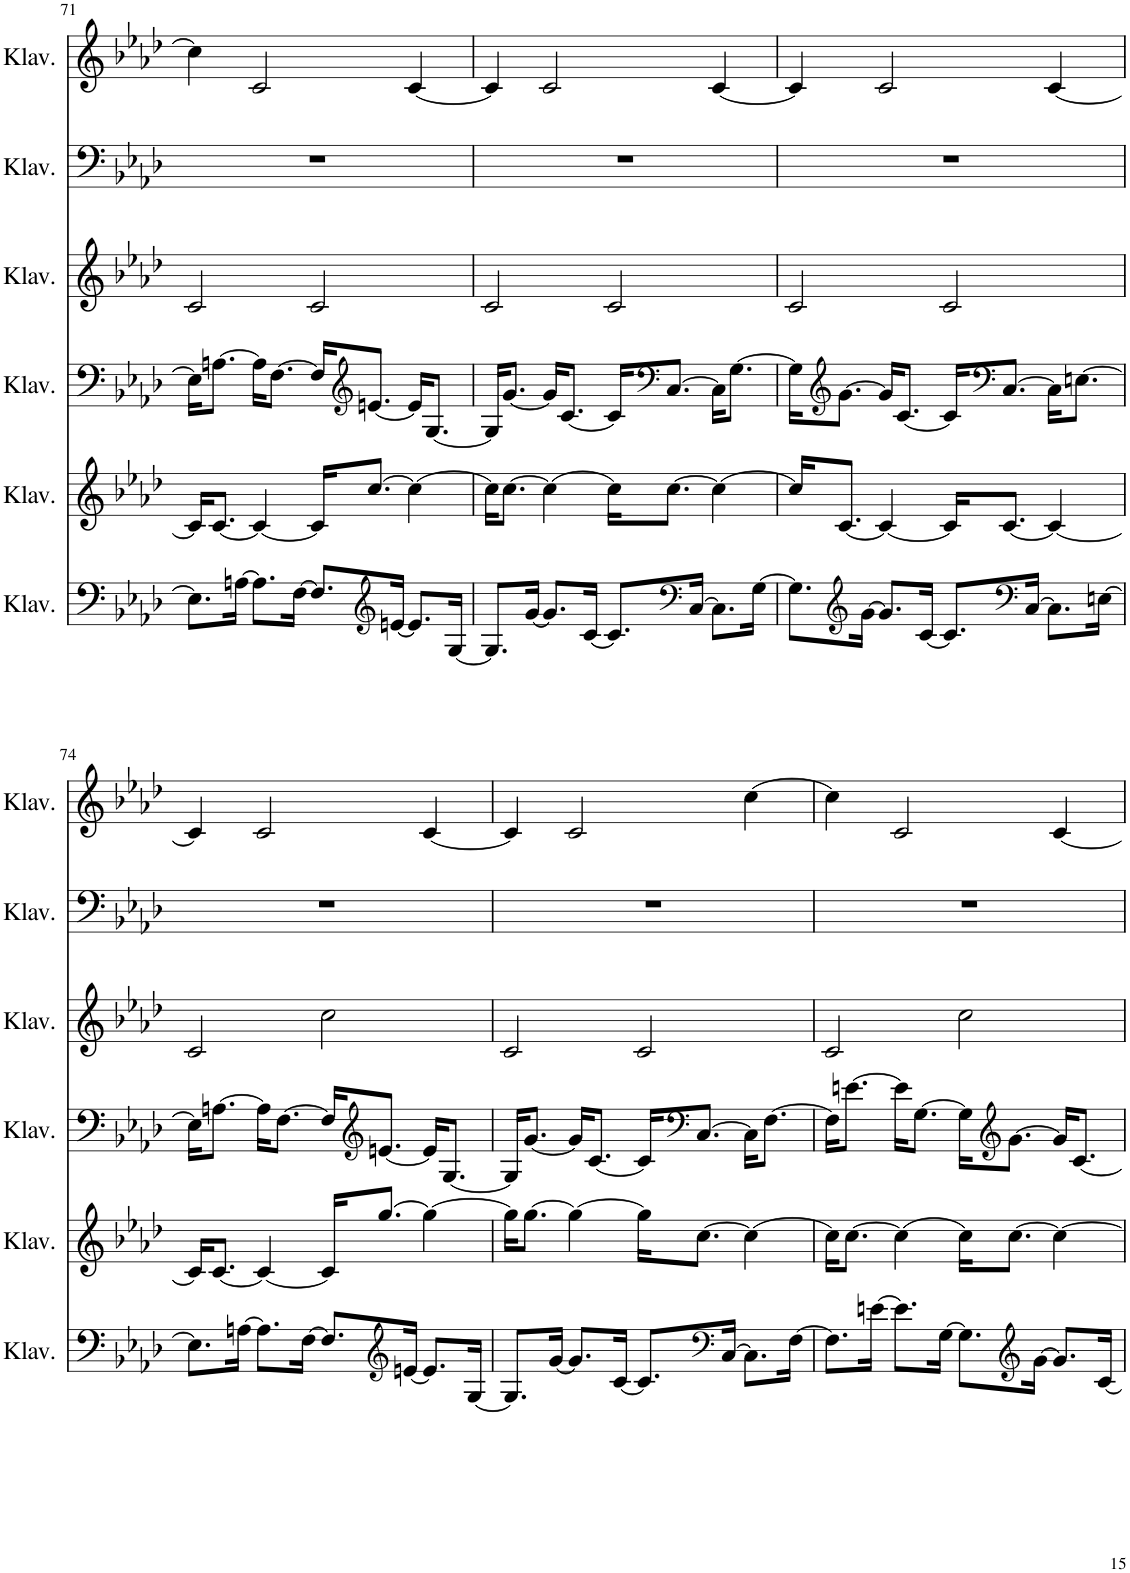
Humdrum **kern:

**kern	**kern	**kern	**kern	**kern	**kern
*part6	*part5	*part4	*part3	*part2	*part1
*staff6	*staff5	*staff4	*staff3	*staff2	*staff1
*I"Klavier	*I"Klavier	*I"Klavier	*I"Klavier	*I"Klavier	*I"Klavier
*I'Klav.	*I'Klav.	*I'Klav.	*I'Klav.	*I'Klav.	*I'Klav.
!!LO:PB:g=z
*clefF4	*clefG2	*clefF4	*clefG2	*clefF4	*clefG2
*k[b-e-a-d-]	*k[b-e-a-d-]	*k[b-e-a-d-]	*k[b-e-a-d-]	*k[b-e-a-d-]	*k[b-e-a-d-]
*M4/4	*M4/4	*M4/4	*M4/4	*M4/4	*M4/4
=71	=71	=71	=71	=71	=71
8.E\L]	16c/KL]	16E\KL]	2c/	1r	4cc\]
.	[8.c/J	[8.An\J	.	.	.
[16An\Jk	.	.	.	.	.
8.A\L]	4c/_	16A\KL]	.	.	2c/
.	.	[8.F\J	.	.	.
[16F\Jk	.	.	.	.	.
8.F/L]	16c/KL]	16F/KL]	2c/	.	.
*	*	*clefG2	*	*	*
.	[8.cc/J	[8.en/J	.	.	.
*clefG2	*	*	*	*	*
[16en/Jk	.	.	.	.	.
8.e/L]	4cc\_	16e/KL]	.	.	[4c/
.	.	[8.G/J	.	.	.
[16G/Jk	.	.	.	.	.
=72	=72	=72	=72	=72	=72
8.G/L]	16cc\KL]	16G/KL]	2c/	1r	4c/]
.	[8.cc\J	[8.g/J	.	.	.
[16g/Jk	.	.	.	.	.
8.g/L]	4cc\_	16g/KL]	.	.	2c/
.	.	[8.c/J	.	.	.
[16c/Jk	.	.	.	.	.
8.c/L]	16cc\KL]	16c/KL]	2c/	.	.
*	*	*clefF4	*	*	*
.	[8.cc\J	[8.C/J	.	.	.
*clefF4	*	*	*	*	*
[16C/Jk	.	.	.	.	.
8.C\L]	4cc\_	16C\KL]	.	.	[4c/
.	.	[8.G\J	.	.	.
[16G\Jk	.	.	.	.	.
=73	=73	=73	=73	=73	=73
8.G\L]	16cc/KL]	16G\KL]	2c/	1r	4c/]
*	*	*clefG2	*	*	*
.	[8.c/J	[8.g\J	.	.	.
*clefG2	*	*	*	*	*
[16g\Jk	.	.	.	.	.
8.g/L]	4c/_	16g/KL]	.	.	2c/
.	.	[8.c/J	.	.	.
[16c/Jk	.	.	.	.	.
8.c/L]	16c/KL]	16c/KL]	2c/	.	.
*	*	*clefF4	*	*	*
.	[8.c/J	[8.C/J	.	.	.
*clefF4	*	*	*	*	*
[16C/Jk	.	.	.	.	.
8.C\L]	4c/_	16C\KL]	.	.	[4c/
.	.	[8.En\J	.	.	.
[16En\Jk	.	.	.	.	.
!!LO:LB:g=z
=74	=74	=74	=74	=74	=74
8.E\L]	16c/KL]	16E\KL]	2c/	1r	4c/]
.	[8.c/J	[8.An\J	.	.	.
[16An\Jk	.	.	.	.	.
8.A\L]	4c/_	16A\KL]	.	.	2c/
.	.	[8.F\J	.	.	.
[16F\Jk	.	.	.	.	.
8.F/L]	16c/KL]	16F/KL]	2cc\	.	.
*	*	*clefG2	*	*	*
.	[8.gg/J	[8.en/J	.	.	.
*clefG2	*	*	*	*	*
[16en/Jk	.	.	.	.	.
8.e/L]	4gg\_	16e/KL]	.	.	[4c/
.	.	[8.G/J	.	.	.
[16G/Jk	.	.	.	.	.
=75	=75	=75	=75	=75	=75
8.G/L]	16gg\KL]	16G/KL]	2c/	1r	4c/]
.	[8.gg\J	[8.g/J	.	.	.
[16g/Jk	.	.	.	.	.
8.g/L]	4gg\_	16g/KL]	.	.	2c/
.	.	[8.c/J	.	.	.
[16c/Jk	.	.	.	.	.
8.c/L]	16gg\KL]	16c/KL]	2c/	.	.
*	*	*clefF4	*	*	*
.	[8.cc\J	[8.C/J	.	.	.
*clefF4	*	*	*	*	*
[16C/Jk	.	.	.	.	.
8.C\L]	4cc\_	16C\KL]	.	.	[4cc\
.	.	[8.F\J	.	.	.
[16F\Jk	.	.	.	.	.
=76	=76	=76	=76	=76	=76
8.F\L]	16cc\KL]	16F\KL]	2c/	1r	4cc\]
.	[8.cc\J	[8.en\J	.	.	.
[16en\Jk	.	.	.	.	.
8.e\L]	4cc\_	16e\KL]	.	.	2c/
.	.	[8.G\J	.	.	.
[16G\Jk	.	.	.	.	.
8.G\L]	16cc\KL]	16G\KL]	2cc\	.	.
*	*	*clefG2	*	*	*
.	[8.cc\J	[8.g\J	.	.	.
*clefG2	*	*	*	*	*
[16g\Jk	.	.	.	.	.
8.g/L]	4cc\_	16g/KL]	.	.	[4c/
.	.	[8.c/J	.	.	.
[16c/Jk	.	.	.	.	.
=	=	=	=	=	=
*-	*-	*-	*-	*-	*-
